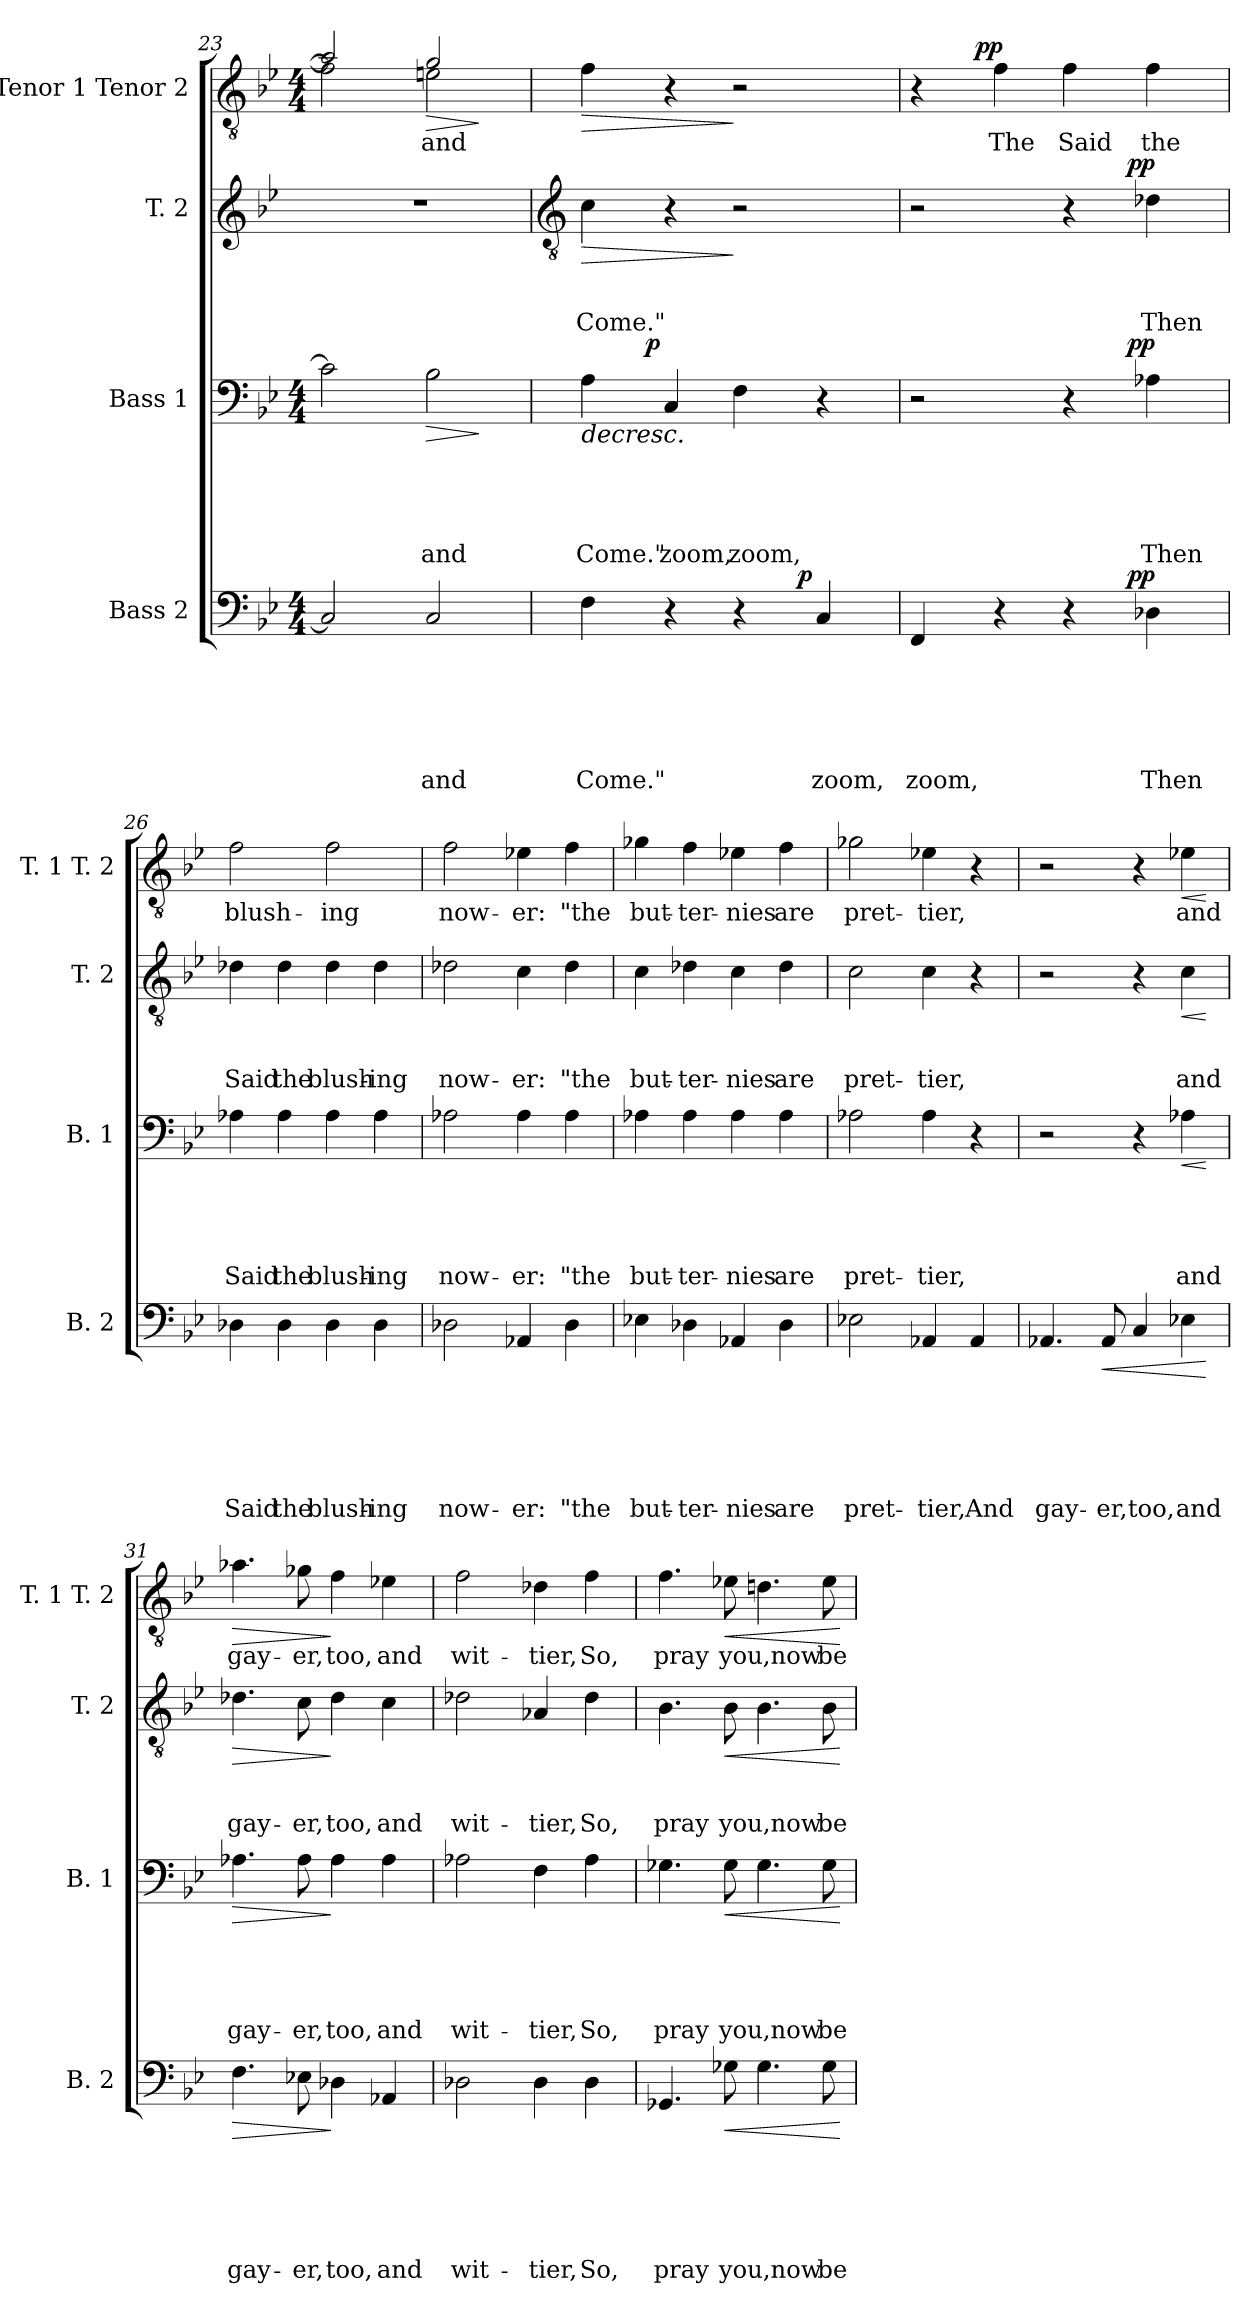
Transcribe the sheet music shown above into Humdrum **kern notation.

**kern	**text	**text	**text	**text	**text	**text	**dynam	**kern	**text	**text	**text	**text	**text	**dynam	**kern	**text	**text	**text	**dynam	**kern	**text	**dynam
*part4	*part4	*part4	*part4	*part4	*part4	*part4	*part4	*part3	*part3	*part3	*part3	*part3	*part3	*part3	*part2	*part2	*part2	*part2	*part2	*part1	*part1	*part1
*staff4	*staff4	*staff4	*staff4	*staff4	*staff4	*staff4	*staff4	*staff3	*staff3	*staff3	*staff3	*staff3	*staff3	*staff3	*staff2	*staff2	*staff2	*staff2	*staff2	*staff1	*staff1	*staff1
*I"Bass 2	*	*	*	*	*	*	*	*I"Bass 1	*	*	*	*	*	*	*I"T. 2	*	*	*	*	*I"Tenor 1 Tenor 2	*	*
*I'B. 2	*	*	*	*	*	*	*	*I'B. 1	*	*	*	*	*	*	*I'T. 2	*	*	*	*	*I'T. 1 T. 2	*	*
*clefF4	*	*	*	*	*	*	*	*clefF4	*	*	*	*	*	*	*clefG2	*	*	*	*	*clefGv2	*	*
*k[b-e-]	*	*	*	*	*	*	*	*k[b-e-]	*	*	*	*	*	*	*k[b-e-]	*	*	*	*	*k[b-e-]	*	*
*B-:	*	*	*	*	*	*	*	*B-:	*	*	*	*	*	*	*B-:	*	*	*	*	*B-:	*	*
*M4/4	*	*	*	*	*	*	*	*M4/4	*	*	*	*	*	*	*	*	*	*	*	*M4/4	*	*
=23	=23	=23	=23	=23	=23	=23	=23	=23	=23	=23	=23	=23	=23	=23	=23	=23	=23	=23	=23	=23	=23	=23
*	*	*	*	*	*	*	*	*	*	*	*	*	*	*	*	*	*	*	*	*^	*	*
2C/]	.	.	.	.	.	.	.	2c\]	.	.	.	.	.	.	1r	.	.	.	.	2a/]	2f\]	.	.
!	!	!	!	!	!	!LO:LY:b	!	!	!	!	!	!	!LO:LY:b	!LO:HP:b	!	!	!	!	!	!	!	!LO:LY:b	!LO:HP:b
2C/	.	.	.	.	.	and	.	2B-\	.	.	.	.	and	>	.	.	.	.	.	2g/	2en\	and	>
*	*	*	*	*	*	*	*	*	*	*	*	*	*	*	*	*	*	*	*	*v	*v	*	*
.	.	.	.	.	.	.	.	.	.	.	.	.	.	]	.	.	.	.	.	.	.	]
!!LO:LB:g=z
=24	=24	=24	=24	=24	=24	=24	=24	=24	=24	=24	=24	=24	=24	=24	=24	=24	=24	=24	=24	=24	=24	=24
*	*	*	*	*	*	*	*	*	*	*	*	*	*	*	*clefGv2	*	*	*	*	*	*	*
!	!	!	!	!	!	!LO:LY:b	!	!	!	!	!	!	!LO:LY:b	!LO:HP:b	!	!	!	!LO:LY:b	!LO:HP:b	!	!	!LO:HP:b
*^	*	*	*	*	*	*	*	*^	*	*	*	*	*	*	*	*	*	*	*	*	*	*
4F\	2ryy	.	.	.	.	.	Come."	.	4A\	8..ryy	.	.	.	.	Come."	>	4c\	.	.	Come."	>	4f\	.	>
!	!	!	!	!	!	!	!	!	!	!	!	!	!	!	!	!LO:DY:a	!	!	!	!	!	!	!	!
.	.	.	.	.	.	.	.	.	.	2ryy	.	.	.	.	.	p	.	.	.	.	.	.	.	.
!	!	!	!	!	!	!	!	!	!	!	!	!	!	!	!LO:LY:b	!	!	!	!	!	!	!	!	!
4r	.	.	.	.	.	.	.	.	4C/	.	.	.	.	.	zoom,	.	4r	.	.	.	.	4r	.	.
!	!	!	!	!	!	!	!	!	!	!	!	!	!	!	!LO:LY:b	!	!	!	!	!	!	!	!	!
4r	8..ryy	.	.	.	.	.	.	.	4F\	.	.	.	.	.	zoom,	]	2r	.	.	.	]	2r	.	]
!	!	!	!	!	!	!	!	!LO:DY:a	!	!	!	!	!	!	!	!	!	!	!	!	!	!	!	!
.	4ryy	.	.	.	.	.	.	p	.	4ryy	.	.	.	.	.	.	.	.	.	.	.	.	.	.
!	!	!	!	!	!	!	!LO:LY:b	!	!	!	!	!	!	!	!	!	!	!	!	!	!	!	!	!
4C/	.	.	.	.	.	.	zoom,	.	4r	.	.	.	.	.	.	.	.	.	.	.	.	.	.	.
.	32ryy	.	.	.	.	.	.	.	.	32ryy	.	.	.	.	.	.	.	.	.	.	.	.	.	.
=25	=25	=25	=25	=25	=25	=25	=25	=25	=25	=25	=25	=25	=25	=25	=25	=25	=25	=25	=25	=25	=25	=25	=25	=25
!	!	!	!	!	!	!	!LO:LY:b	!	!	!	!	!	!	!	!	!	!	!	!	!	!	!	!	!
*	*	*	*	*	*	*	*	*	*	*	*	*	*	*	*	*	*^	*	*	*	*	*^	*	*
4FF/	2ryy	.	.	.	.	.	zoom,	.	2r	2ryy	.	.	.	.	.	.	2r	2ryy	.	.	.	.	4r	8..ryy	.	.
!	!	!	!	!	!	!	!	!	!	!	!	!	!	!	!	!	!	!	!	!	!	!	!	!	!	!LO:DY:a
.	.	.	.	.	.	.	.	.	.	.	.	.	.	.	.	.	.	.	.	.	.	.	.	2ryy	.	pp
!	!	!	!	!	!	!	!	!	!	!	!	!	!	!	!	!	!	!	!	!	!	!	!	!	!LO:LY:b	!
4r	.	.	.	.	.	.	.	.	.	.	.	.	.	.	.	.	.	.	.	.	.	.	4f\	.	The	.
!	!	!	!	!	!	!	!	!	!	!	!	!	!	!	!	!	!	!	!	!	!	!	!	!	!LO:LY:b	!
4r	8..ryy	.	.	.	.	.	.	.	4r	8..ryy	.	.	.	.	.	.	4r	8..ryy	.	.	.	.	4f\	.	Said	.
!	!	!	!	!	!	!	!	!LO:DY:a	!	!	!	!	!	!	!	!LO:DY:a	!	!	!	!	!	!LO:DY:a	!	!	!	!
.	4ryy	.	.	.	.	.	.	pp	.	4ryy	.	.	.	.	.	pp	.	4ryy	.	.	.	pp	.	4ryy	.	.
!	!	!	!	!	!	!	!LO:LY:b	!	!	!	!	!	!	!	!LO:LY:b	!	!	!	!	!	!LO:LY:b	!	!	!	!LO:LY:b	!
4D-X\	.	.	.	.	.	.	Then	.	4A-X\	.	.	.	.	.	Then	.	4d-X\	.	.	.	Then	.	4f\	.	the	.
.	32ryy	.	.	.	.	.	.	.	.	32ryy	.	.	.	.	.	.	.	32ryy	.	.	.	.	.	32ryy	.	.
=26	=26	=26	=26	=26	=26	=26	=26	=26	=26	=26	=26	=26	=26	=26	=26	=26	=26	=26	=26	=26	=26	=26	=26	=26	=26	=26
!	!	!	!	!	!	!	!LO:LY:b	!	!	!	!	!	!	!	!LO:LY:b	!	!	!	!	!	!LO:LY:b	!	!	!	!LO:LY:b	!
*v	*v	*	*	*	*	*	*	*	*	*	*	*	*	*	*	*	*v	*v	*	*	*	*	*v	*v	*	*
*	*	*	*	*	*	*	*	*v	*v	*	*	*	*	*	*	*	*	*	*	*	*	*	*
4D-X\	.	.	.	.	.	Said	.	4A-X\	.	.	.	.	Said	.	4d-X\	.	.	Said	.	2f\	blush-	.
!	!	!	!	!	!	!LO:LY:b	!	!	!	!	!	!	!LO:LY:b	!	!	!	!	!LO:LY:b	!	!	!	!
4D-\	.	.	.	.	.	the	.	4A-\	.	.	.	.	the	.	4d-\	.	.	the	.	.	.	.
!	!	!	!	!	!	!LO:LY:b	!	!	!	!	!	!	!LO:LY:b	!	!	!	!	!LO:LY:b	!	!	!LO:LY:b	!
4D-\	.	.	.	.	.	blush-	.	4A-\	.	.	.	.	blush-	.	4d-\	.	.	blush-	.	2f\	-ing	.
!	!	!	!	!	!	!LO:LY:b	!	!	!	!	!	!	!LO:LY:b	!	!	!	!	!LO:LY:b	!	!	!	!
4D-\	.	.	.	.	.	-ing	.	4A-\	.	.	.	.	-ing	.	4d-\	.	.	-ing	.	.	.	.
!!LO:LB:g=z
=27	=27	=27	=27	=27	=27	=27	=27	=27	=27	=27	=27	=27	=27	=27	=27	=27	=27	=27	=27	=27	=27	=27
!	!	!	!	!	!	!LO:LY:b	!	!	!	!	!	!	!LO:LY:b	!	!	!	!	!LO:LY:b	!	!	!LO:LY:b	!
2D-X\	.	.	.	.	.	now-	.	2A-X\	.	.	.	.	now-	.	2d-X\	.	.	now-	.	2f\	now-	.
!	!	!	!	!	!	!LO:LY:b	!	!	!	!	!	!	!LO:LY:b	!	!	!	!	!LO:LY:b	!	!	!LO:LY:b	!
4AA-X/	.	.	.	.	.	-er:	.	4A-\	.	.	.	.	-er:	.	4c\	.	.	-er:	.	4e-X\	-er:	.
!	!	!	!	!	!	!LO:LY:b	!	!	!	!	!	!	!LO:LY:b	!	!	!	!	!LO:LY:b	!	!	!LO:LY:b	!
4D-\	.	.	.	.	.	"the	.	4A-\	.	.	.	.	"the	.	4d-\	.	.	"the	.	4f\	"the	.
=28	=28	=28	=28	=28	=28	=28	=28	=28	=28	=28	=28	=28	=28	=28	=28	=28	=28	=28	=28	=28	=28	=28
!	!	!	!	!	!	!LO:LY:b	!	!	!	!	!	!	!LO:LY:b	!	!	!	!	!LO:LY:b	!	!	!LO:LY:b	!
4E-X\	.	.	.	.	.	but-	.	4A-X\	.	.	.	.	but-	.	4c\	.	.	but-	.	4g-X\	but-	.
!	!	!	!	!	!	!LO:LY:b	!	!	!	!	!	!	!LO:LY:b	!	!	!	!	!LO:LY:b	!	!	!LO:LY:b	!
4D-X\	.	.	.	.	.	-ter-	.	4A-\	.	.	.	.	-ter-	.	4d-X\	.	.	-ter-	.	4f\	-ter-	.
!	!	!	!	!	!	!LO:LY:b	!	!	!	!	!	!	!LO:LY:b	!	!	!	!	!LO:LY:b	!	!	!LO:LY:b	!
4AA-X/	.	.	.	.	.	-nies	.	4A-\	.	.	.	.	-nies	.	4c\	.	.	-nies	.	4e-X\	-nies	.
!	!	!	!	!	!	!LO:LY:b	!	!	!	!	!	!	!LO:LY:b	!	!	!	!	!LO:LY:b	!	!	!LO:LY:b	!
4D-\	.	.	.	.	.	are	.	4A-\	.	.	.	.	are	.	4d-\	.	.	are	.	4f\	are	.
=29	=29	=29	=29	=29	=29	=29	=29	=29	=29	=29	=29	=29	=29	=29	=29	=29	=29	=29	=29	=29	=29	=29
!	!	!	!	!	!	!LO:LY:b	!	!	!	!	!	!	!LO:LY:b	!	!	!	!	!LO:LY:b	!	!	!LO:LY:b	!
2E-X\	.	.	.	.	.	pret-	.	2A-X\	.	.	.	.	pret-	.	2c\	.	.	pret-	.	2g-X\	pret-	.
!	!	!	!	!	!	!LO:LY:b	!	!	!	!	!	!	!LO:LY:b	!	!	!	!	!LO:LY:b	!	!	!LO:LY:b	!
4AA-X/	.	.	.	.	.	-tier,	.	4A-\	.	.	.	.	-tier,	.	4c\	.	.	-tier,	.	4e-X\	-tier,	.
!	!	!	!	!	!	!LO:LY:b	!	!	!	!	!	!	!	!	!	!	!	!	!	!	!	!
4AA-/	.	.	.	.	.	And	.	4r	.	.	.	.	.	.	4r	.	.	.	.	4r	.	.
=30	=30	=30	=30	=30	=30	=30	=30	=30	=30	=30	=30	=30	=30	=30	=30	=30	=30	=30	=30	=30	=30	=30
!	!	!	!	!	!	!LO:LY:b	!	!	!	!	!	!	!	!	!	!	!	!	!	!	!	!
4.AA-X/	.	.	.	.	.	gay-	.	2r	.	.	.	.	.	.	2r	.	.	.	.	2r	.	.
!	!	!	!	!	!	!LO:LY:b	!LO:HP:b	!	!	!	!	!	!	!	!	!	!	!	!	!	!	!
8AA-/	.	.	.	.	.	-er,	<	.	.	.	.	.	.	.	.	.	.	.	.	.	.	.
!	!	!	!	!	!	!LO:LY:b	!	!	!	!	!	!	!	!	!	!	!	!	!	!	!	!
4C/	.	.	.	.	.	too,	.	4r	.	.	.	.	.	.	4r	.	.	.	.	4r	.	.
!	!	!	!	!	!	!LO:LY:b	!	!	!	!	!	!	!LO:LY:b	!LO:HP:b	!	!	!	!LO:LY:b	!LO:HP:b	!	!LO:LY:b	!LO:HP:b
4E-X\	.	.	.	.	.	and	.	4A-X\	.	.	.	.	and	<	4c\	.	.	and	<	4e-X\	and	<
.	.	.	.	.	.	.	[	.	.	.	.	.	.	[	.	.	.	.	[	.	.	[
!!LO:PB:g=z
=31	=31	=31	=31	=31	=31	=31	=31	=31	=31	=31	=31	=31	=31	=31	=31	=31	=31	=31	=31	=31	=31	=31
!	!	!	!	!	!	!LO:LY:b	!LO:HP:b	!	!	!	!	!	!LO:LY:b	!LO:HP:b	!	!	!	!LO:LY:b	!LO:HP:b	!	!LO:LY:b	!LO:HP:b
4.F\	.	.	.	.	.	gay-	>	4.A-X\	.	.	.	.	gay-	>	4.d-X\	.	.	gay-	>	4.a-X\	gay-	>
!	!	!	!	!	!	!LO:LY:b	!	!	!	!	!	!	!LO:LY:b	!	!	!	!	!LO:LY:b	!	!	!LO:LY:b	!
8E-X\	.	.	.	.	.	-er,	.	8A-\	.	.	.	.	-er,	.	8c\	.	.	-er,	.	8g-X\	-er,	.
!	!	!	!	!	!	!LO:LY:b	!	!	!	!	!	!	!LO:LY:b	!	!	!	!	!LO:LY:b	!	!	!LO:LY:b	!
4D-X\	.	.	.	.	.	too,	]	4A-\	.	.	.	.	too,	]	4d-\	.	.	too,	]	4f\	too,	]
!	!	!	!	!	!	!LO:LY:b	!	!	!	!	!	!	!LO:LY:b	!	!	!	!	!LO:LY:b	!	!	!LO:LY:b	!
4AA-X/	.	.	.	.	.	and	.	4A-\	.	.	.	.	and	.	4c\	.	.	and	.	4e-X\	and	.
=32	=32	=32	=32	=32	=32	=32	=32	=32	=32	=32	=32	=32	=32	=32	=32	=32	=32	=32	=32	=32	=32	=32
!	!	!	!	!	!	!LO:LY:b	!	!	!	!	!	!	!LO:LY:b	!	!	!	!	!LO:LY:b	!	!	!LO:LY:b	!
2D-X\	.	.	.	.	.	wit-	.	2A-X\	.	.	.	.	wit-	.	2d-X\	.	.	wit-	.	2f\	wit-	.
!	!	!	!	!	!	!LO:LY:b	!	!	!	!	!	!	!LO:LY:b	!	!	!	!	!LO:LY:b	!	!	!LO:LY:b	!
4D-\	.	.	.	.	.	-tier,	.	4F\	.	.	.	.	-tier,	.	4A-X/	.	.	-tier,	.	4d-X\	-tier,	.
!	!	!	!	!	!	!LO:LY:b	!	!	!	!	!	!	!LO:LY:b	!	!	!	!	!LO:LY:b	!	!	!LO:LY:b	!
4D-\	.	.	.	.	.	So,	.	4A-\	.	.	.	.	So,	.	4d-\	.	.	So,	.	4f\	So,	.
=33	=33	=33	=33	=33	=33	=33	=33	=33	=33	=33	=33	=33	=33	=33	=33	=33	=33	=33	=33	=33	=33	=33
!	!	!	!	!	!	!LO:LY:b	!	!	!	!	!	!	!LO:LY:b	!	!	!	!	!LO:LY:b	!	!	!LO:LY:b	!
4.GG-X/	.	.	.	.	.	pray	.	4.G-X\	.	.	.	.	pray	.	4.B-\	.	.	pray	.	4.f\	pray	.
!	!	!	!	!	!	!LO:LY:b	!LO:HP:b	!	!	!	!	!	!LO:LY:b	!LO:HP:b	!	!	!	!LO:LY:b	!LO:HP:b	!	!LO:LY:b	!LO:HP:b
8G-X\	.	.	.	.	.	you,now	<	8G-\	.	.	.	.	you,now	<	8B-\	.	.	you,now	<	8e-X\	you,now	<
4.G-\	.	.	.	.	.	.	.	4.G-\	.	.	.	.	.	.	4.B-\	.	.	.	.	4.dn\	.	.
!	!	!	!	!	!	!LO:LY:b	!	!	!	!	!	!	!LO:LY:b	!	!	!	!	!LO:LY:b	!	!	!LO:LY:b	!
8G-\	.	.	.	.	.	be	.	8G-\	.	.	.	.	be	.	8B-\	.	.	be	.	8e-\	be	.
.	.	.	.	.	.	.	[	.	.	.	.	.	.	[	.	.	.	.	[	.	.	[
=	=	=	=	=	=	=	=	=	=	=	=	=	=	=	=	=	=	=	=	=	=	=
*-	*-	*-	*-	*-	*-	*-	*-	*-	*-	*-	*-	*-	*-	*-	*-	*-	*-	*-	*-	*-	*-	*-
